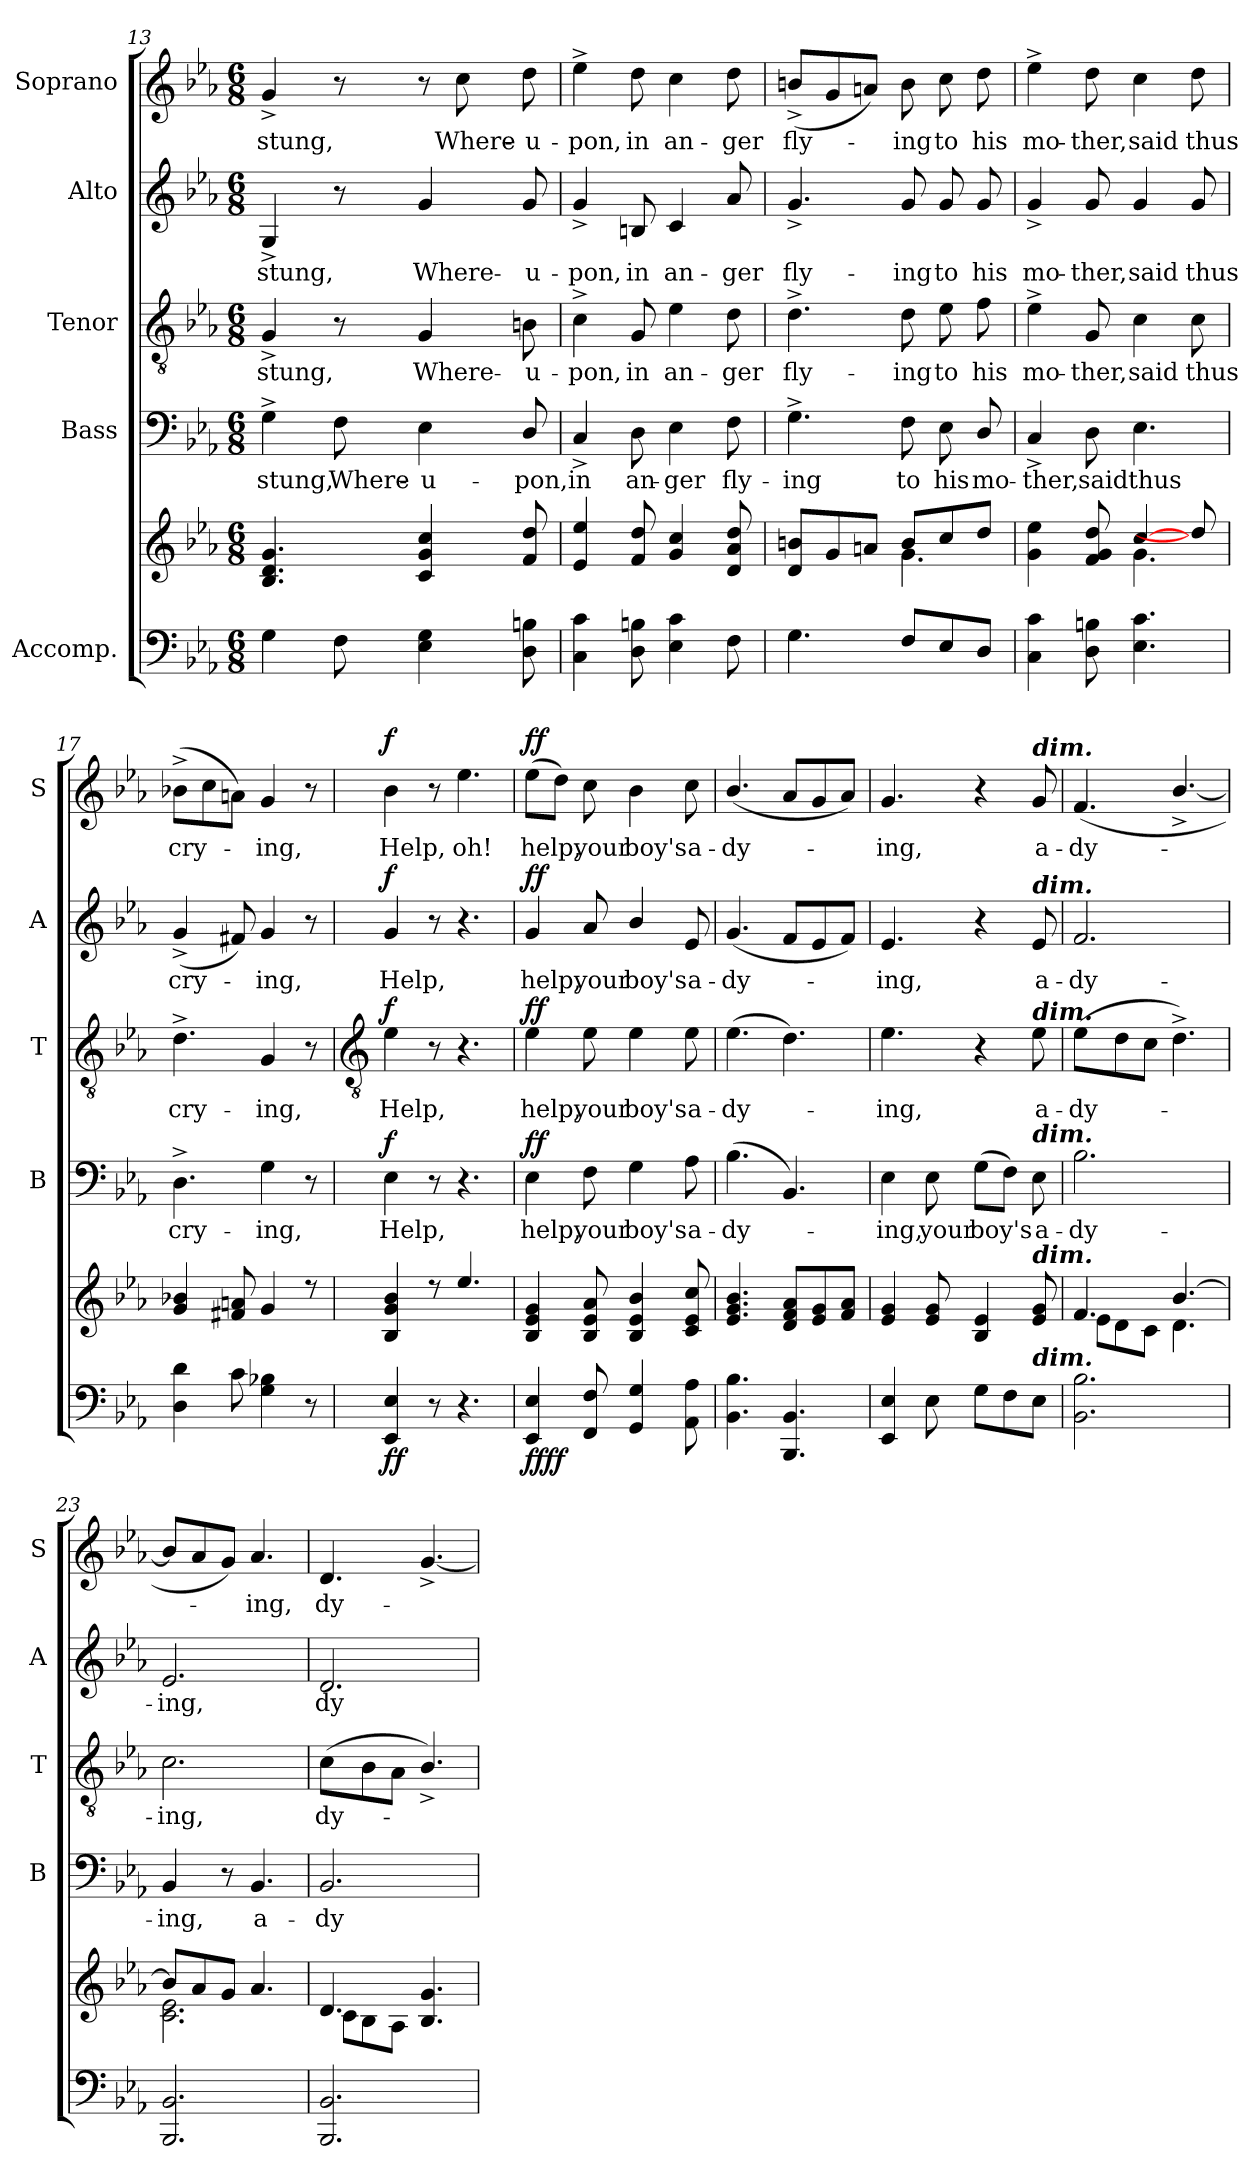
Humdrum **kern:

**kern	**kern	**dynam	**kern	**text	**dynam	**kern	**text	**dynam	**kern	**text	**dynam	**kern	**text	**dynam
*part5	*part5	*part5	*part4	*part4	*part4	*part3	*part3	*part3	*part2	*part2	*part2	*part1	*part1	*part1
*staff6	*staff5	*staff5/6	*staff4	*staff4	*staff4	*staff3	*staff3	*staff3	*staff2	*staff2	*staff2	*staff1	*staff1	*staff1
*I"Accomp.	*	*	*I"Bass	*	*	*I"Tenor	*	*	*I"Alto	*	*	*I"Soprano	*	*
*	*	*	*I'B	*	*	*I'T	*	*	*I'A	*	*	*I'S	*	*
!!LO:LB:g=z
*clefF4	*clefG2	*	*clefF4	*	*	*clefGv2	*	*	*clefG2	*	*	*clefG2	*	*
*k[b-e-a-]	*k[b-e-a-]	*	*k[b-e-a-]	*	*	*k[b-e-a-]	*	*	*k[b-e-a-]	*	*	*k[b-e-a-]	*	*
*E-:	*E-:	*	*E-:	*	*	*E-:	*	*	*E-:	*	*	*E-:	*	*
*M6/8	*M6/8	*	*M6/8	*	*	*M6/8	*	*	*M6/8	*	*	*M6/8	*	*
=13	=13	=13	=13	=13	=13	=13	=13	=13	=13	=13	=13	=13	=13	=13
*	*^	*	*	*	*	*	*	*	*	*	*	*	*	*
!	!	!LO:N:vis=1	!	!	!LO:LY:b	!	!	!LO:LY:b	!	!	!LO:LY:b	!	!	!LO:LY:b	!
4G	4.B- 4.d 4.g	2.ryy	.	4G^	stung,	.	4G^	stung,	.	4G^	stung,	.	4g^	stung,	.
!	!	!	!	!	!LO:LY:b	!	!	!	!	!	!	!	!	!	!
8F	.	.	.	8F	Where-	.	8r	.	.	8r	.	.	8r	.	.
!	!	!	!	!	!LO:LY:b	!	!	!LO:LY:b	!	!	!LO:LY:b	!	!	!	!
4E- 4G	4c 4g 4cc	.	.	4E-	-u-	.	4G	Where-	.	4g	Where-	.	8r	.	.
!	!	!	!	!	!	!	!	!	!	!	!	!	!	!LO:LY:b	!
.	.	.	.	.	.	.	.	.	.	.	.	.	8cc	Where-	.
!	!	!	!	!	!LO:LY:b	!	!	!LO:LY:b	!	!	!LO:LY:b	!	!	!LO:LY:b	!
8D\ 8Bn\	8f 8dd	.	.	8D/	-pon,	.	8Bn	-u-	.	8g	-u-	.	8dd	-u-	.
=14	=14	=14	=14	=14	=14	=14	=14	=14	=14	=14	=14	=14	=14	=14	=14
!	!	!LO:N:vis=1	!	!	!LO:LY:b	!	!	!LO:LY:b	!	!	!LO:LY:b	!	!	!LO:LY:b	!
4C 4c	4e- 4ee-	2.ryy	.	4C^	in	.	4c^	-pon,	.	4g^	-pon,	.	4ee-^	-pon,	.
!	!	!	!	!	!LO:LY:b	!	!	!LO:LY:b	!	!	!LO:LY:b	!	!	!LO:LY:b	!
8D 8Bn	8f 8dd	.	.	8D	an-	.	8G	in	.	8Bn	in	.	8dd	in	.
!	!	!	!	!	!LO:LY:b	!	!	!LO:LY:b	!	!	!LO:LY:b	!	!	!LO:LY:b	!
4E- 4c	4g 4cc	.	.	4E-	-ger	.	4e-	an-	.	4c	an-	.	4cc	an-	.
!	!	!	!	!	!LO:LY:b	!	!	!LO:LY:b	!	!	!LO:LY:b	!	!	!LO:LY:b	!
8F	8d 8a- 8dd	.	.	8F	fly-	.	8d	-ger	.	8a-	-ger	.	8dd	-ger	.
=15	=15	=15	=15	=15	=15	=15	=15	=15	=15	=15	=15	=15	=15	=15	=15
!	!	!	!	!	!LO:LY:b	!	!	!LO:LY:b	!	!	!LO:LY:b	!	!	!LO:LY:b	!
4.G	8d/ 8bn/L	4.ryy	.	4.G^	-ing	.	4.d^	fly-	.	4.g^	fly-	.	(<8bn^/L	fly-	.
.	8g	.	.	.	.	.	.	.	.	.	.	.	8g	.	.
.	8anJ	.	.	.	.	.	.	.	.	.	.	.	8anJ)	.	.
!	!	!	!	!	!LO:LY:b	!	!	!LO:LY:b	!	!	!LO:LY:b	!	!	!LO:LY:b	!
8FL	8b/L	4.g\	.	8F	to	.	8d	-ing	.	8g	-ing	.	8b	ing	.
!	!	!	!	!	!LO:LY:b	!	!	!LO:LY:b	!	!	!LO:LY:b	!	!	!LO:LY:b	!
8E-	8cc/	.	.	8E-	his	.	8e-	to	.	8g	to	.	8cc	to	.
!	!	!	!	!	!LO:LY:b	!	!	!LO:LY:b	!	!	!LO:LY:b	!	!	!LO:LY:b	!
8D/J	8dd/J	.	.	8D/	mo-	.	8f	his	.	8g	his	.	8dd	his	.
=16	=16	=16	=16	=16	=16	=16	=16	=16	=16	=16	=16	=16	=16	=16	=16
!	!	!	!	!	!LO:LY:b	!	!	!LO:LY:b	!	!	!LO:LY:b	!	!	!LO:LY:b	!
4C 4c	4g 4ee-	4.ryy	.	4C^	-ther,	.	4e-^	mo-	.	4g^	mo-	.	4ee-^	mo-	.
!	!	!	!	!	!LO:LY:b	!	!	!LO:LY:b	!	!	!LO:LY:b	!	!	!LO:LY:b	!
8D 8Bn	8f 8g 8dd	.	.	8D	said	.	8G	-ther,	.	8g	-ther,	.	8dd	-ther,	.
!	!	!	!	!	!LO:LY:b	!	!	!LO:LY:b	!	!	!LO:LY:b	!	!	!LO:LY:b	!
4.E- 4.c	[4cc/	4.g\	.	4.E-	thus	.	4c	said	.	4g	said	.	4cc	said	.
!	!	!	!	!	!	!	!	!LO:LY:b	!	!	!LO:LY:b	!	!	!LO:LY:b	!
.	8dd/]	.	.	.	.	.	8c	thus	.	8g	thus	.	8dd	thus	.
=17	=17	=17	=17	=17	=17	=17	=17	=17	=17	=17	=17	=17	=17	=17	=17
!	!	!LO:N:vis=1	!	!	!LO:LY:b	!	!	!LO:LY:b	!	!	!LO:LY:b	!	!	!LO:LY:b	!
4D 4d	4g/ 4b-X/	2.ryy	.	4.D^	cry-	.	4.d^	cry-	.	(<4g^	cry-	.	(>8b-X^L	cry-	.
.	.	.	.	.	.	.	.	.	.	.	.	.	8cc	.	.
8c	8f#X 8an	.	.	.	.	.	.	.	.	8f#X)	.	.	8anJ)	.	.
!	!	!	!	!	!LO:LY:b	!	!	!LO:LY:b	!	!	!LO:LY:b	!	!	!LO:LY:b	!
4G 4B-X	4g	.	.	4G	-ing,	.	4G	-ing,	.	4g	ing,	.	4g	ing,	.
8r	8r	.	.	8r	.	.	8r	.	.	8r	.	.	8r	.	.
!!LO:LB:g=z
=18	=18	=18	=18	=18	=18	=18	=18	=18	=18	=18	=18	=18	=18	=18	=18
*	*	*	*	*	*	*	*clefGv2	*	*	*	*	*	*	*	*
!	!	!LO:N:vis=1	!LO:DY:b=2	!	!LO:LY:b	!	!	!LO:LY:b	!	!	!LO:LY:b	!	!	!LO:LY:b	!
!	!	!	!LO:DY:n=1:b	!	!	!LO:DY:b	!	!	!LO:DY:b	!	!	!LO:DY:b	!	!	!LO:DY:b
4EE- 4E-	4B- 4g 4b-	2.ryy	f f	4E-	Help,	f	4e-	Help,	f	4g	Help,	f	4b-	Help,	f
8r	8r	.	.	8r	.	.	8r	.	.	8r	.	.	8r	.	.
!	!	!	!	!	!	!	!	!	!	!	!	!	!	!LO:LY:b	!
4.r	4.ee-	.	.	4.r	.	.	4.r	.	.	4.r	.	.	4.ee-	oh!	.
=19	=19	=19	=19	=19	=19	=19	=19	=19	=19	=19	=19	=19	=19	=19	=19
!	!	!LO:N:vis=1	!LO:DY:b=2	!	!LO:LY:b	!	!	!LO:LY:b	!	!	!LO:LY:b	!	!	!LO:LY:b	!
!	!	!	!LO:DY:n=1:b	!	!	!LO:DY:b	!	!	!LO:DY:b	!	!	!LO:DY:b	!	!	!LO:DY:b
4EE- 4E-	4B- 4e- 4g	2.ryy	ff ff	4E-	help,	ff	4e-	help,	ff	4g	help,	ff	(>8ee-L	help,	ff
.	.	.	.	.	.	.	.	.	.	.	.	.	8ddJ)	.	.
!	!	!	!	!	!LO:LY:b	!	!	!LO:LY:b	!	!	!LO:LY:b	!	!	!LO:LY:b	!
8FF 8F	8B- 8e- 8a-	.	.	8F	your	.	8e-	your	.	8a-	your	.	8cc	your	.
!	!	!	!	!	!LO:LY:b	!	!	!LO:LY:b	!	!	!LO:LY:b	!	!	!LO:LY:b	!
4GG 4G	4B- 4e- 4b-	.	.	4G	boy's	.	4e-	boy's	.	4b-/	boy's	.	4b-	boy's	.
!	!	!	!	!	!LO:LY:b	!	!	!LO:LY:b	!	!	!LO:LY:b	!	!	!LO:LY:b	!
8AA- 8A-	8c 8e- 8cc	.	.	8A-	a-	.	8e-	a-	.	8e-	a-	.	8cc	a-	.
=20	=20	=20	=20	=20	=20	=20	=20	=20	=20	=20	=20	=20	=20	=20	=20
!	!	!LO:N:vis=1	!	!	!LO:LY:b	!	!	!LO:LY:b	!	!	!LO:LY:b	!	!	!LO:LY:b	!
4.BB- 4.B-	4.e-/ 4.g/ 4.b-/	2.ryy	.	(4.B-	-dy-	.	(>4.e-	-dy-	.	(<4.g	-dy-	.	(<4.b-/	-dy-	.
4.BBB- 4.BB-	8d 8f 8a-L	.	.	4.BB-)	.	.	4.d)	.	.	8fL	.	.	8a-L	.	.
.	8e- 8g	.	.	.	.	.	.	.	.	8e-	.	.	8g	.	.
.	8f 8a-J	.	.	.	.	.	.	.	.	8fJ)	.	.	8a-J)	.	.
=21	=21	=21	=21	=21	=21	=21	=21	=21	=21	=21	=21	=21	=21	=21	=21
!	!	!LO:N:vis=1	!	!	!LO:LY:b	!	!	!LO:LY:b	!	!	!LO:LY:b	!	!	!LO:LY:b	!
4EE- 4E-	4e- 4g	2.ryy	.	4E-	ing,	.	4.e-	ing,	.	4.e-	ing,	.	4.g	ing,	.
!	!	!	!	!	!LO:LY:b	!	!	!	!	!	!	!	!	!	!
8E-	8e- 8g	.	.	8E-	your	.	.	.	.	.	.	.	.	.	.
!	!	!	!	!	!LO:LY:b	!	!	!	!	!	!	!	!	!	!
8GL	4B- 4e-	.	.	(>8GL	boy's	.	4r	.	.	4r	.	.	4r	.	.
8F	.	.	.	8FJ)	.	.	.	.	.	.	.	.	.	.	.
!	!	!	!	!	!	!	!	!	!	!	!	!	!LO:TX:a:Bi:t=dim.	!	!
!	!	!	!	!	!	!	!	!	!	!LO:TX:a:Bi:t=dim.	!	!	!	!	!
!	!	!	!	!	!	!	!LO:TX:a:Bi:t=dim.	!	!	!	!	!	!	!	!
!	!	!	!	!LO:TX:a:Bi:t=dim.	!	!	!	!	!	!	!	!	!	!	!
!	!LO:TX:a:Bi:t=dim.	!	!	!	!	!	!	!	!	!	!	!	!	!	!
!LO:TX:a:Bi:t=dim.	!	!	!	!	!	!	!	!	!	!	!	!	!	!	!
!	!	!	!	!	!LO:LY:b	!	!	!LO:LY:b	!	!	!LO:LY:b	!	!	!LO:LY:b	!
8E-J	8e- 8g	.	.	8E-	a-	.	8e-	a-	.	8e-	a-	.	8g	a-	.
=22	=22	=22	=22	=22	=22	=22	=22	=22	=22	=22	=22	=22	=22	=22	=22
!	!	!	!	!	!LO:LY:b	!	!	!LO:LY:b	!	!	!LO:LY:b	!	!	!LO:LY:b	!
2.BB- 2.B-	4.f	8e-\L	.	2.B-	-dy-	.	(>8e-L	-dy-	.	2.f	-dy-	.	(<4.f	-dy-	.
.	.	8d\	.	.	.	.	8d	.	.	.	.	.	.	.	.
.	.	8c\J	.	.	.	.	8cJ	.	.	.	.	.	.	.	.
.	[4.b-/	4.d\	.	.	.	.	4.d^)	.	.	.	.	.	[4.b-^/	.	.
=23	=23	=23	=23	=23	=23	=23	=23	=23	=23	=23	=23	=23	=23	=23	=23
!	!	!	!	!	!LO:LY:b	!	!	!LO:LY:b	!	!	!LO:LY:b	!	!	!	!
2.BBB- 2.BB-	8b-/L]	2.c\ 2.e-\	.	4BB-	-ing,	.	2.c	ing,	.	2.e-	-ing,	.	8b-/L]	.	.
.	8a-	.	.	.	.	.	.	.	.	.	.	.	8a-	.	.
.	8gJ	.	.	8r	.	.	.	.	.	.	.	.	8gJ)	.	.
!	!	!	!	!	!LO:LY:b	!	!	!	!	!	!	!	!	!LO:LY:b	!
.	4.a-	.	.	4.BB-	a-	.	.	.	.	.	.	.	4.a-	ing,	.
=24	=24	=24	=24	=24	=24	=24	=24	=24	=24	=24	=24	=24	=24	=24	=24
!	!	!	!	!	!LO:LY:b	!	!	!LO:LY:b	!	!	!LO:LY:b	!	!	!LO:LY:b	!
2.BBB- 2.BB-	4.d	8c\L	.	2.BB-	-dy-	.	(>8cL	dy-	.	2.d	dy-	.	4.d	dy-	.
.	.	8B-\	.	.	.	.	8B-	.	.	.	.	.	.	.	.
.	.	8A-\J	.	.	.	.	8A-J	.	.	.	.	.	.	.	.
.	4.B- 4.g	4.ryy	.	.	.	.	4.B-^/)	.	.	.	.	.	[4.g^	.	.
*	*v	*v	*	*	*	*	*	*	*	*	*	*	*	*	*
=	=	=	=	=	=	=	=	=	=	=	=	=	=	=
*-	*-	*-	*-	*-	*-	*-	*-	*-	*-	*-	*-	*-	*-	*-
